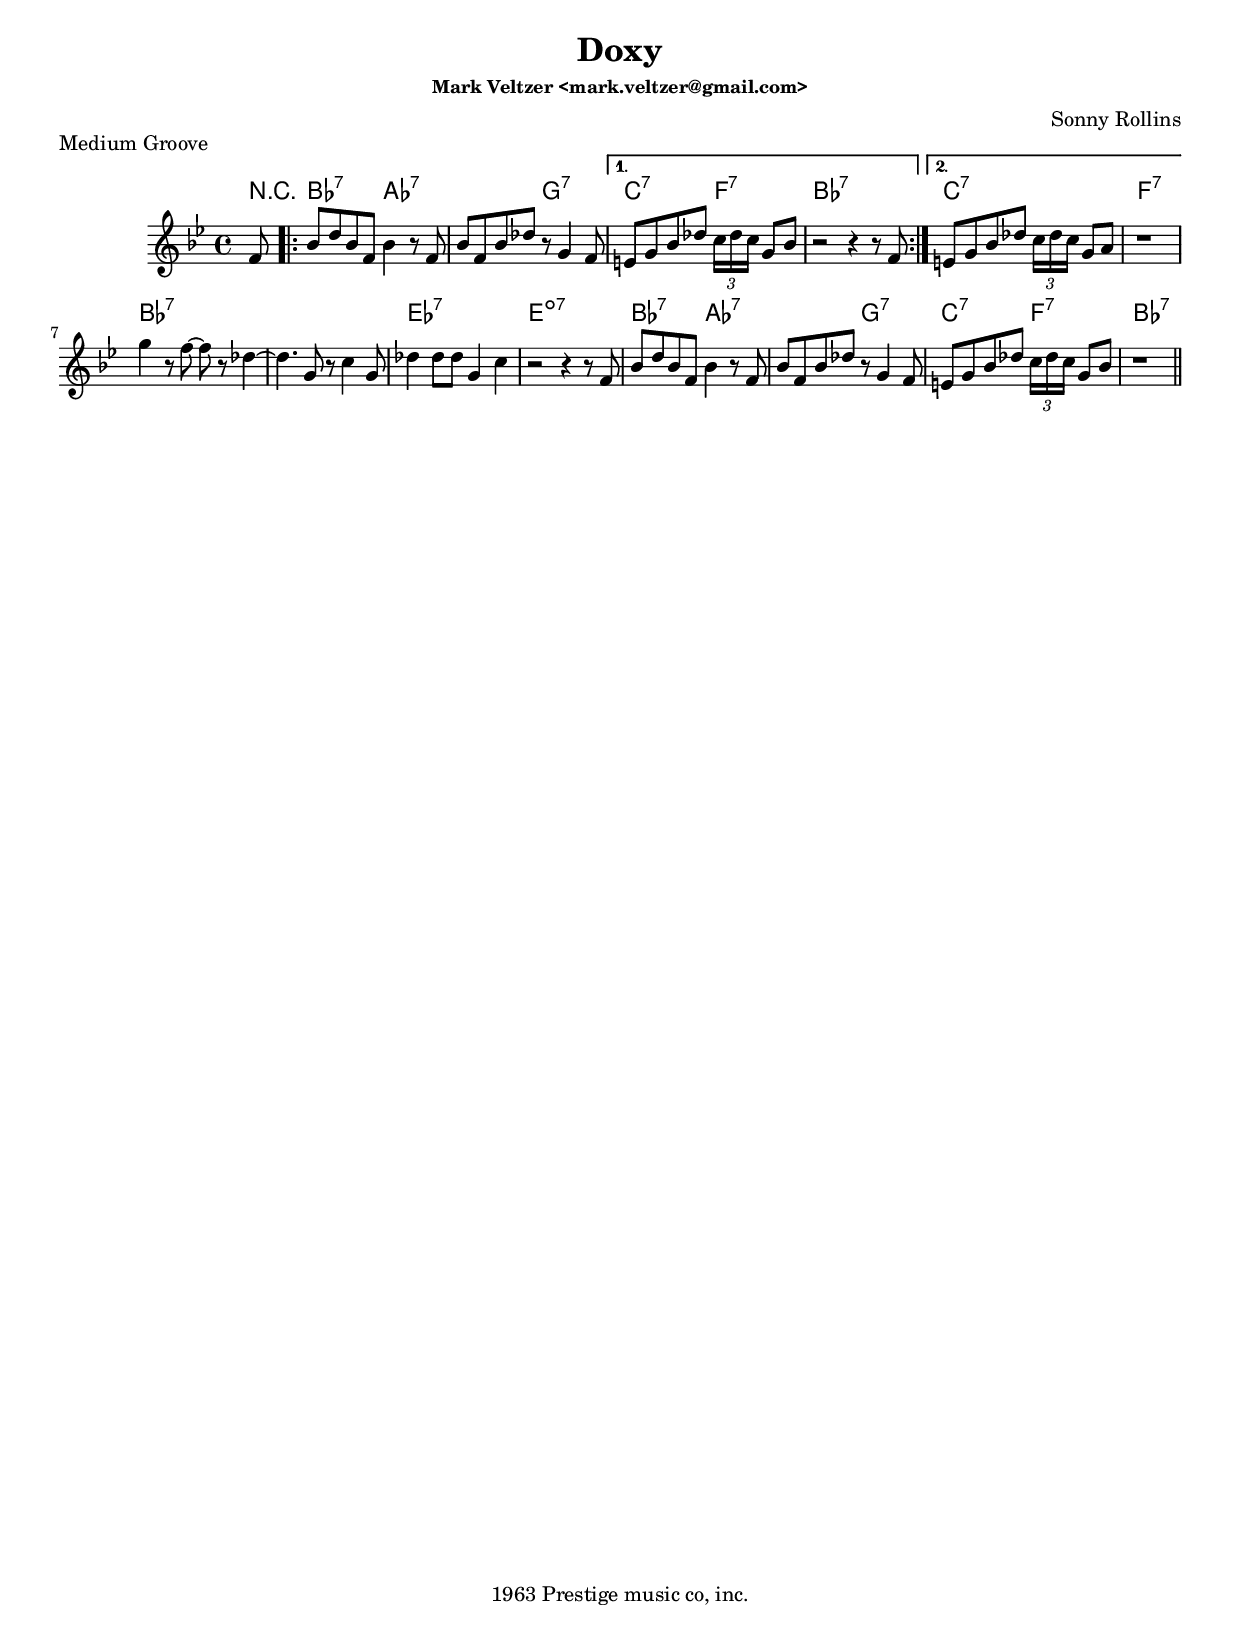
\include "src/include/common.lyi"
\header{
	title="Doxy"
	subtitle=""
	composer="Sonny Rollins"
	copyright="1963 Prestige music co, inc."
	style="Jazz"
	piece="Medium Groove"
	poet=""

	completion="5"
}

%{
	TODO:
%}

\score {
<<
\chords {
	\set chordChanges = ##t
	\partial 8 r8 |
	\repeat volta 2 {
		bes2:7 aes2:7 | aes2:7 g2:7 |
	}
	\alternative {
		{
			c2:7 f2:7 | bes1:7 |
		}
		{
			c1:7 | f1:7 |
		}
	}
	bes1:7 | bes1:7 | ees1:7 | e1:dim7 |
	bes2:7 aes2:7 | aes2:7 g2:7 | c2:7 f2:7 | bes1:7 \bar "||"

}

\new Voice="melody" \relative f' {
	\time 4/4
	\key bes \major

	\partial 8 f8 |
	\repeat volta 2 {
		bes8 d bes f bes4 r8 f | bes8 f bes des r g,4 f8 |
	}
	\alternative {
		{
			e8 g bes des \times 4/3 { c16 des c } g8 bes | r2 r4 r8 f |
		}
		{
			e8 g bes des \times 4/3 { c16 des c } g8 a | r1 |
		}
	}
	g'4 r8 f8 ~ f8 r8 des4 ~ | des4. g,8 r c4 g8 |
	des'4 des8 des8 g,4 c4 | r2 r4 r8 f,8 |
	bes8 d bes f bes4 r8 f | bes8 f bes des r g,4 f8 |
	e8 g bes des \times 4/3 { c16 des c } g8 bes | r1 |
}

>>
	\midi {
		\context {
			\Score
			tempoWholesPerMinute = #(ly:make-moment 130 4)
		}
	}
	\layout {}
}
